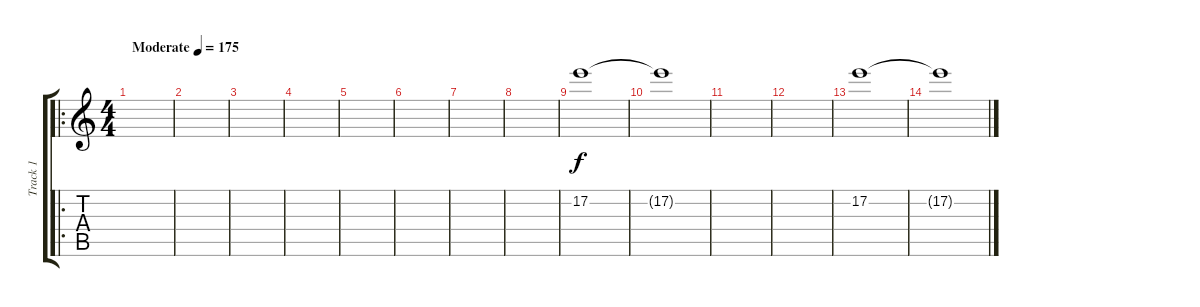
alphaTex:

\track ("Track 1" "Track 1") {instrument electricguitarjazz}
\staff {score tabs}
\tuning (E4 B3 G3 D3 A2 E2) {hide}
\ro
\ts (4 4)
\tempo (175 "Moderate")
\clef g2
\ks c
|
|
|
|
|
|
|
|
17.2.1 |
17.2{t}.1 |
|
|
17.2.1 |
17.2{t}.1
